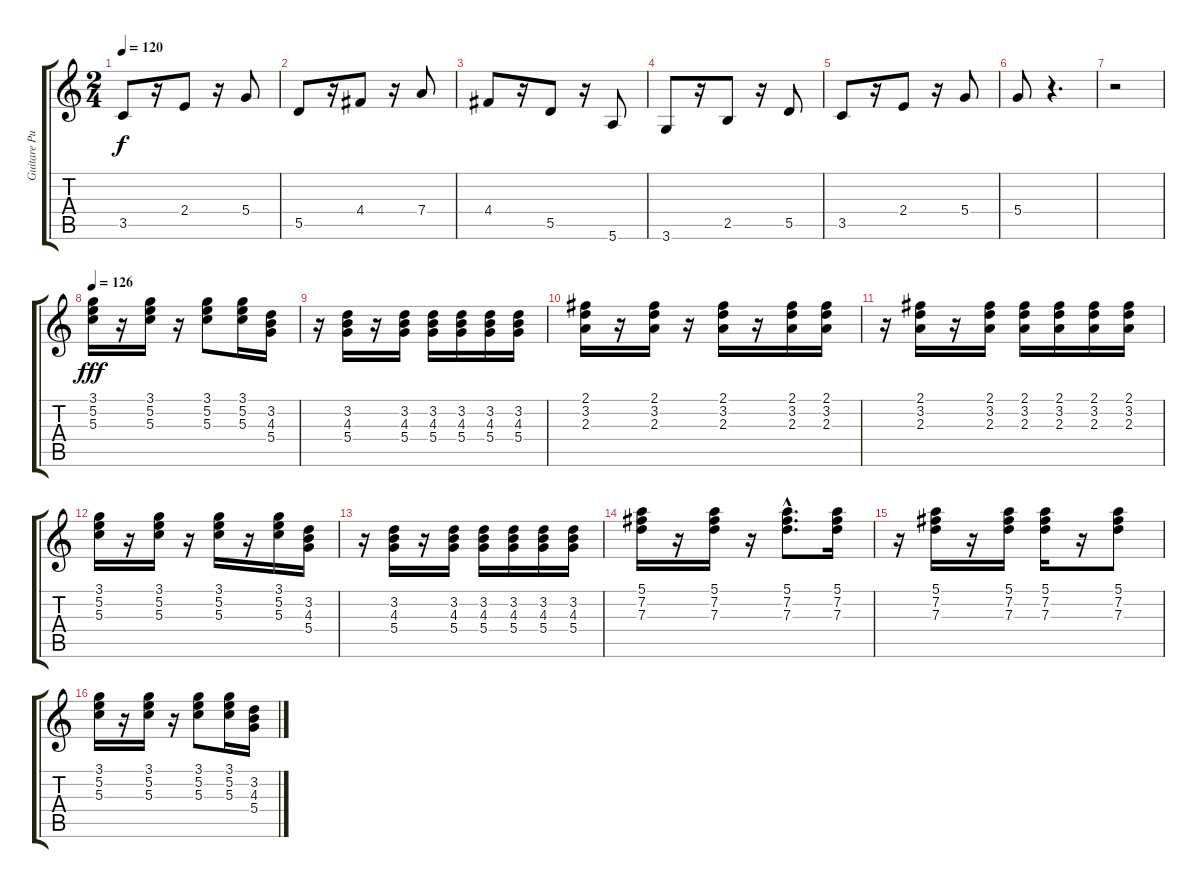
\track ("Guitare Pulpul" "Guitare Pu") {instrument electricguitarclean}
\staff {score tabs}
\tuning (E4 B3 G3 D3 A2 E2) {hide}
\ts (2 4)
\tempo 120
\clef g2
\ks c
3.5.8{dy f} r.16 2.4.8 r.16 5.4.8 |
5.5.8 r.16 4.4.8 r.16 7.4.8 |
4.4.8 r.16 5.5.8 r.16 5.6.8 |
3.6.8 r.16 2.5.8 r.16 5.5.8 |
3.5.8 r.16 2.4.8 r.16 5.4.8 |
5.4.8 r.4{d} |
r.2 |
\tempo 126
(3.1 5.2 5.3).16{dy fff} r.16 (3.1 5.2 5.3).16 r.16 (3.1 5.2 5.3).8 (3.1 5.2 5.3).16 (3.2 4.3 5.4).16 |
r.16 (3.2 4.3 5.4).16 r.16 (3.2 4.3 5.4).16 (3.2 4.3 5.4).16 (3.2 4.3 5.4).16 (3.2 4.3 5.4).16 (3.2 4.3 5.4).16 |
(2.1 3.2 2.3).16 r.16 (2.1 3.2 2.3).16 r.16 (2.1 3.2 2.3).16 r.16 (2.1 3.2 2.3).16 (2.1 3.2 2.3).16 |
r.16 (2.1 3.2 2.3).16 r.16 (2.1 3.2 2.3).16 (2.1 3.2 2.3).16 (2.1 3.2 2.3).16 (2.1 3.2 2.3).16 (2.1 3.2 2.3).16 |
(3.1 5.2 5.3).16 r.16 (3.1 5.2 5.3).16 r.16 (3.1 5.2 5.3).16 r.16 (3.1 5.2 5.3).16 (3.2 4.3 5.4).16 |
r.16 (3.2 4.3 5.4).16 r.16 (3.2 4.3 5.4).16 (3.2 4.3 5.4).16 (3.2 4.3 5.4).16 (3.2 4.3 5.4).16 (3.2 4.3 5.4).16 |
(5.1 7.2 7.3).16 r.16 (5.1 7.2 7.3).16 r.16 (5.1{hac} 7.2{hac} 7.3{hac}).8{d} (5.1 7.2 7.3).16 |
r.16 (5.1 7.2 7.3).16 r.16 (5.1 7.2 7.3).16 (5.1 7.2 7.3).16 r.16 (5.1 7.2 7.3).8 |
(3.1 5.2 5.3).16 r.16 (3.1 5.2 5.3).16 r.16 (3.1 5.2 5.3).8 (3.1 5.2 5.3).16 (3.2 4.3 5.4).16
